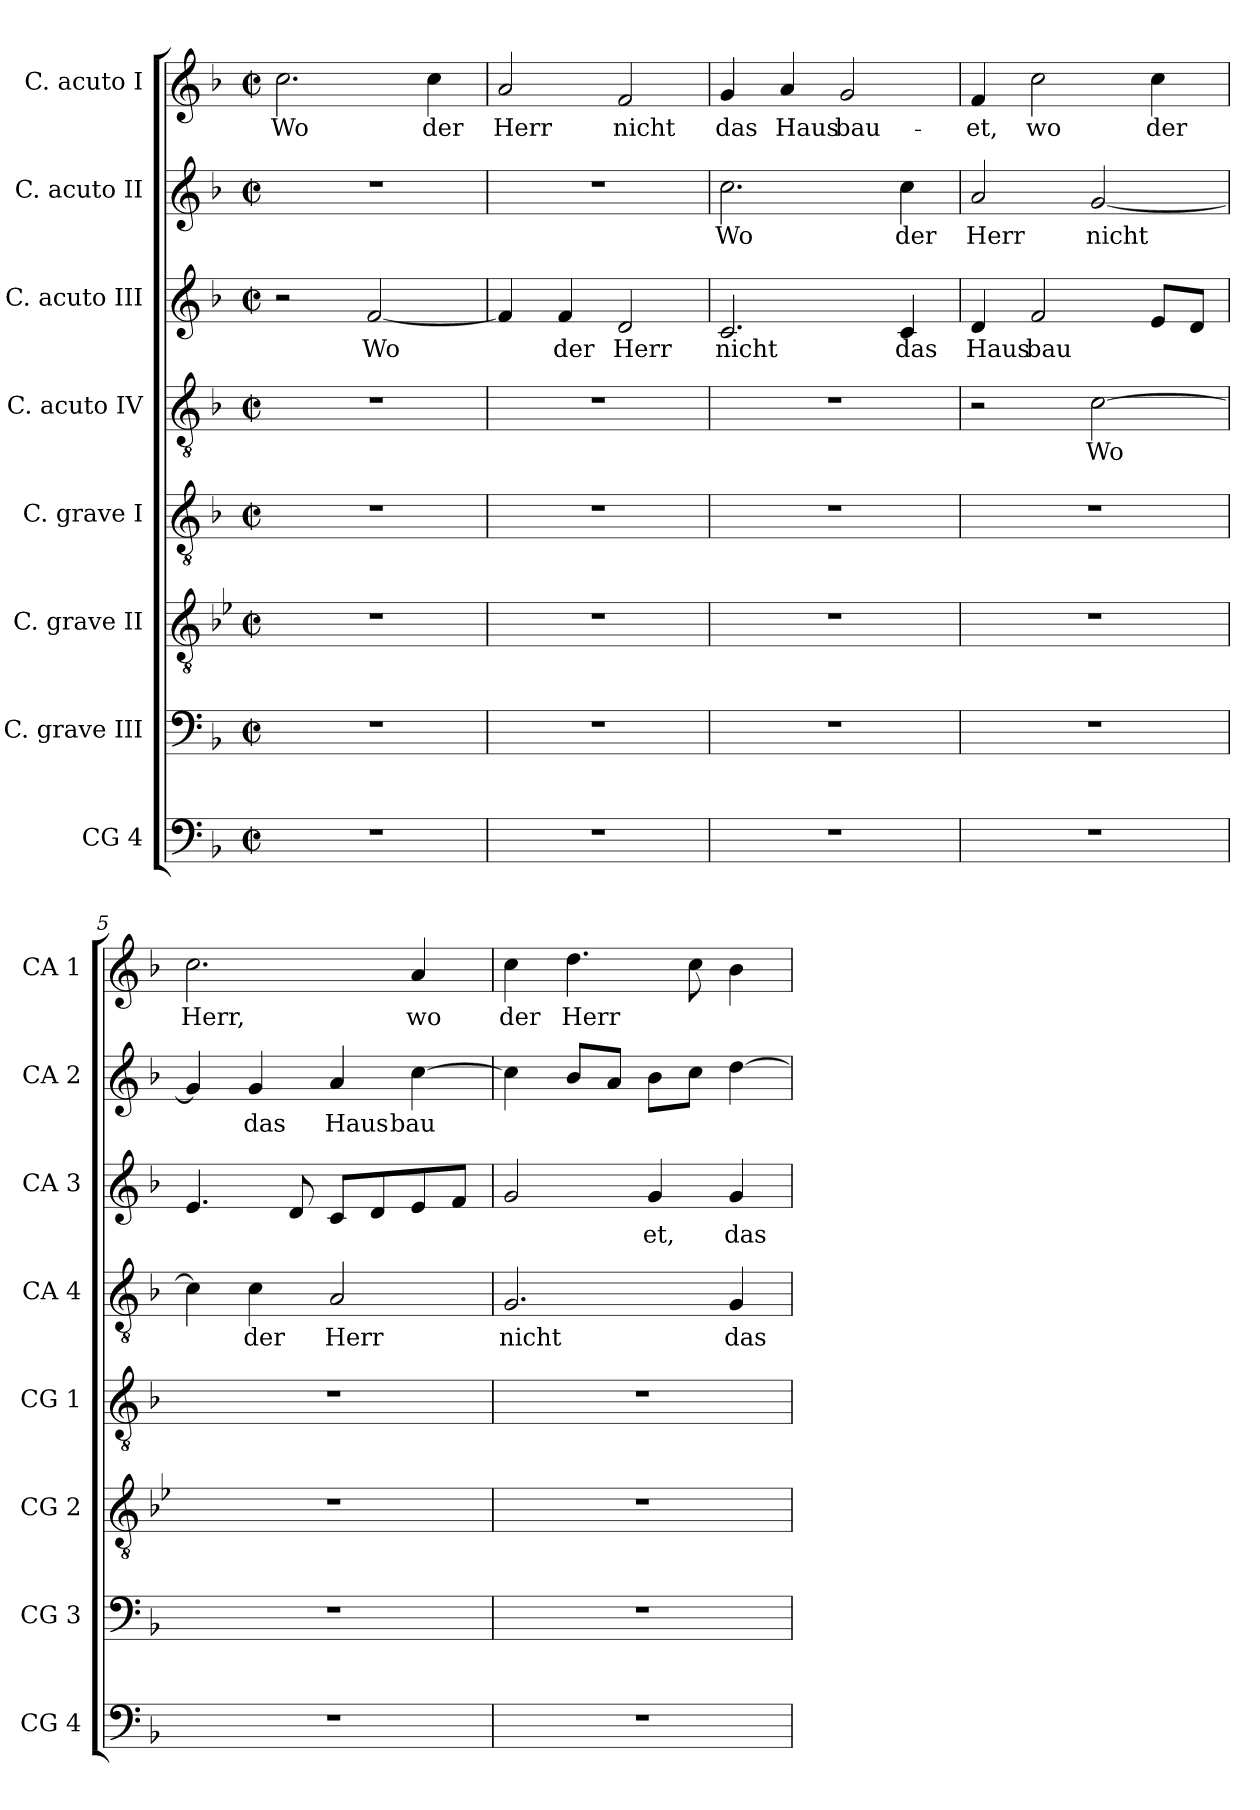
**kern	**kern	**kern	**kern	**kern	**text	**kern	**text	**kern	**text	**kern	**text
*part8	*part7	*part6	*part5	*part4	*part4	*part3	*part3	*part2	*part2	*part1	*part1
*staff8	*staff7	*staff6	*staff5	*staff4	*staff4	*staff3	*staff3	*staff2	*staff2	*staff1	*staff1
*I"CG 4	*I"C. grave III	*I"C. grave II	*I"C. grave I	*I"C. acuto IV	*	*I"C. acuto III	*	*I"C. acuto II	*	*I"C. acuto I	*
*I'CG 4	*I'CG 3	*I'CG 2	*I'CG 1	*I'CA 4	*	*I'CA 3	*	*I'CA 2	*	*I'CA 1	*
!!LO:PB:g=z
*stria5	*stria5	*stria5	*stria5	*stria5	*	*stria5	*	*stria5	*	*stria5	*
*clefF4	*clefF4	*clefGv2	*clefGv2	*clefGv2	*	*clefG2	*	*clefG2	*	*clefG2	*
*ITrd-3c-5	*ITrd-3c-5	*	*ITrd-3c-5	*ITrd-3c-5	*	*ITrd-3c-5	*	*ITrd-3c-5	*	*ITrd-3c-5	*
*k[b-e-]	*k[b-e-]	*k[b-e-]	*k[b-e-]	*k[b-e-]	*	*k[b-e-]	*	*k[b-e-]	*	*k[b-e-]	*
*B-:	*B-:	*B-:	*B-:	*B-:	*	*B-:	*	*B-:	*	*B-:	*
*M2/2	*M2/2	*M2/2	*M2/2	*M2/2	*	*M2/2	*	*M2/2	*	*M2/2	*
*met(c|)	*met(c|)	*met(c|)	*met(c|)	*met(c|)	*	*met(c|)	*	*met(c|)	*	*met(c|)	*
=1	=1	=1	=1	=1	=1	=1	=1	=1	=1	=1	=1
!	!	!	!	!	!	!	!	!	!	!	!LO:LY:b:cj
1r	1r	1r	1r	1r	.	2r	.	1r	.	2.ff\	Wo
!	!	!	!	!	!	!	!LO:LY:b	!	!	!	!
.	.	.	.	.	.	[<2b-/	Wo	.	.	.	.
!	!	!	!	!	!	!	!	!	!	!	!LO:LY:b:cj
.	.	.	.	.	.	.	.	.	.	4ff\	der
=2	=2	=2	=2	=2	=2	=2	=2	=2	=2	=2	=2
!	!	!	!	!	!	!	!	!	!	!	!LO:LY:b:cj
1r	1r	1r	1r	1r	.	4b-/]	.	1r	.	2dd/	Herr
!	!	!	!	!	!	!	!LO:LY:b:cj	!	!	!	!
.	.	.	.	.	.	4b-/	der	.	.	.	.
!	!	!	!	!	!	!	!LO:LY:b:cj	!	!	!	!LO:LY:b:cj
.	.	.	.	.	.	2g/	Herr	.	.	2b-/	nicht
=3	=3	=3	=3	=3	=3	=3	=3	=3	=3	=3	=3
!	!	!	!	!	!	!	!LO:LY:b:cj	!	!LO:LY:b:cj	!	!LO:LY:b:cj
1r	1r	1r	1r	1r	.	2.f/	nicht	2.ff\	Wo	4cc/	das
!	!	!	!	!	!	!	!	!	!	!	!LO:LY:b:cj
.	.	.	.	.	.	.	.	.	.	4dd/	Haus
!	!	!	!	!	!	!	!	!	!	!	!LO:LY:b:cj
.	.	.	.	.	.	.	.	.	.	2cc/	bau-
!	!	!	!	!	!	!	!LO:LY:b:cj	!	!LO:LY:b:cj	!	!
.	.	.	.	.	.	4f/	das	4ff\	der	.	.
=4	=4	=4	=4	=4	=4	=4	=4	=4	=4	=4	=4
!	!	!	!	!	!	!	!LO:LY:b:cj	!	!LO:LY:b:cj	!	!LO:LY:b:cj
1r	1r	1r	1r	2r	.	4g/	Haus	2dd/	Herr	4b-/	-et,
!	!	!	!	!	!	!	!LO:LY:b	!	!	!	!LO:LY:b:cj
.	.	.	.	.	.	2b-/	bau	.	.	2ff\	wo
!	!	!	!	!	!LO:LY:b	!	!	!	!LO:LY:b	!	!
.	.	.	.	[>2f\	Wo	.	.	[<2cc/	nicht	.	.
!	!	!	!	!	!	!	!	!	!	!	!LO:LY:b:cj
.	.	.	.	.	.	8a/L	.	.	.	4ff\	der
.	.	.	.	.	.	8g/J	.	.	.	.	.
=5	=5	=5	=5	=5	=5	=5	=5	=5	=5	=5	=5
!	!	!	!	!	!	!	!	!	!	!	!LO:LY:b:cj
1r	1r	1r	1r	4f\]	.	4.a/	.	4cc/]	.	2.ff\	Herr,
!	!	!	!	!	!LO:LY:b:cj	!	!	!	!LO:LY:b:cj	!	!
.	.	.	.	4f\	der	.	.	4cc/	das	.	.
.	.	.	.	.	.	8g/	.	.	.	.	.
!	!	!	!	!	!LO:LY:b:cj	!	!	!	!LO:LY:b:cj	!	!
.	.	.	.	2d/	Herr	8f/L	.	4dd/	Haus	.	.
.	.	.	.	.	.	8g/	.	.	.	.	.
!	!	!	!	!	!	!	!	!	!LO:LY:b	!	!LO:LY:b:cj
.	.	.	.	.	.	8a/	.	[>4ff\	bau	4dd/	wo
.	.	.	.	.	.	8b-/J	.	.	.	.	.
=6	=6	=6	=6	=6	=6	=6	=6	=6	=6	=6	=6
!	!	!	!	!	!LO:LY:b:cj	!	!	!	!	!	!LO:LY:b:cj
1r	1r	1r	1r	2.c/	nicht	2cc/	.	4ff\]	.	4ff\	der
!	!	!	!	!	!	!	!	!	!	!	!LO:LY:b
.	.	.	.	.	.	.	.	8ee-/L	.	4.gg\	Herr
.	.	.	.	.	.	.	.	8dd/J	.	.	.
!	!	!	!	!	!	!	!LO:LY:b:cj	!	!	!	!
.	.	.	.	.	.	4cc/	et,	8ee-\L	.	.	.
.	.	.	.	.	.	.	.	8ff\J	.	8ff\	.
!	!	!	!	!	!LO:LY:b:cj	!	!LO:LY:b:cj	!	!	!	!
.	.	.	.	4c/	das	4cc/	das	[>4gg\	.	4ee-\	.
=	=	=	=	=	=	=	=	=	=	=	=
*-	*-	*-	*-	*-	*-	*-	*-	*-	*-	*-	*-
